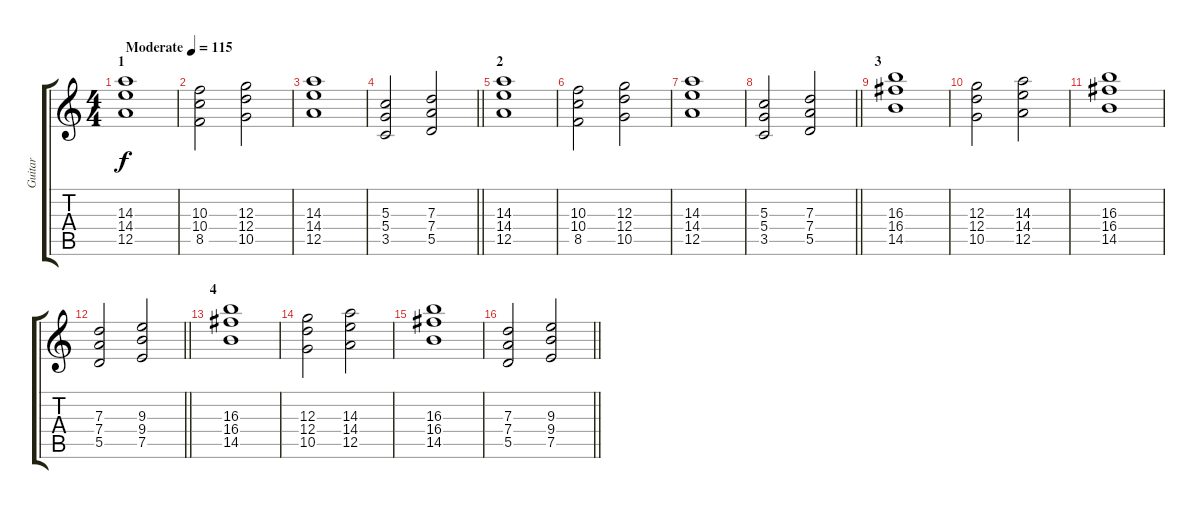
\track ("Guitar" "Guitar") {instrument overdrivenguitar}
\staff {score tabs}
\tuning (E4 B3 G3 D3 A2 E2) {hide}
\ts (4 4)
\section ("" "1")
\tempo (115 "Moderate")
\clef g2
\ks c
(14.3 14.4 12.5).1{dy f instrument overdrivenguitar} |
(10.3 10.4 8.5).2 (12.3 12.4 10.5).2 |
(14.3 14.4 12.5).1 |
\barLineRight lightlight
(5.3 5.4 3.5).2 (7.3 7.4 5.5).2 |
\section ("" "2")
(14.3 14.4 12.5).1 |
(10.3 10.4 8.5).2 (12.3 12.4 10.5).2 |
(14.3 14.4 12.5).1 |
\barLineRight lightlight
(5.3 5.4 3.5).2 (7.3 7.4 5.5).2 |
\section ("" "3")
(16.3 16.4 14.5).1 |
(12.3 12.4 10.5).2 (14.3 14.4 12.5).2 |
(16.3 16.4 14.5).1 |
\barLineRight lightlight
(7.3 7.4 5.5).2 (9.3 9.4 7.5).2 |
\section ("" "4")
(16.3 16.4 14.5).1 |
(12.3 12.4 10.5).2 (14.3 14.4 12.5).2 |
(16.3 16.4 14.5).1 |
\barLineRight lightlight
(7.3 7.4 5.5).2 (9.3 9.4 7.5).2
